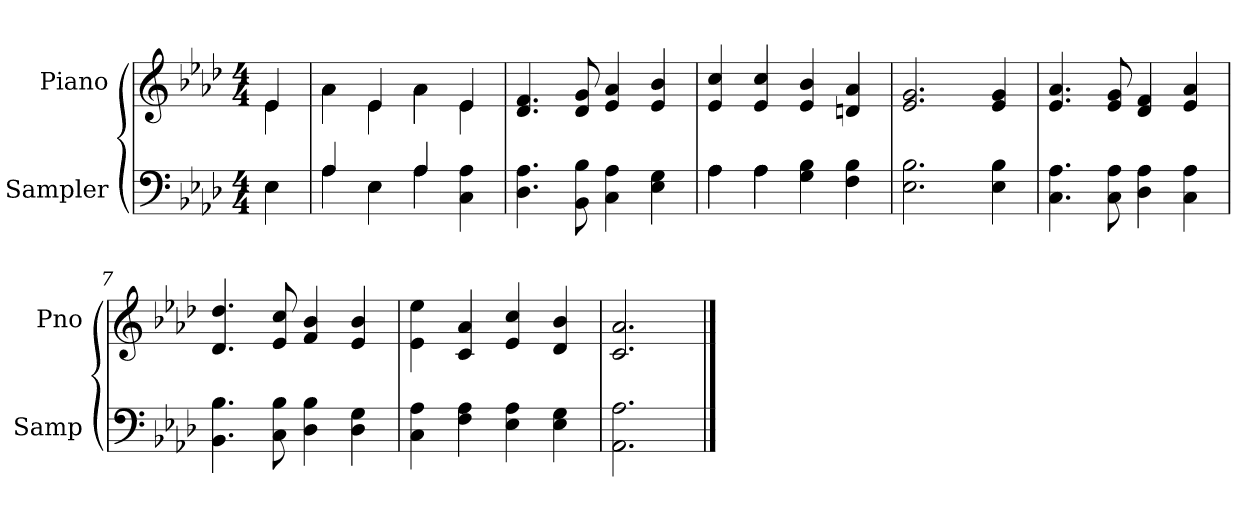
**kern	**kern
*part2	*part1
*staff2	*staff1
*I"Sampler	*I"Piano
*I'Samp	*I'Pno
*clefF4	*clefG2
*k[b-e-a-d-]	*k[b-e-a-d-]
*A-:	*A-:
*M4/4	*M4/4
=1	=1
*^	*^
4E-\	4E-	4e-/	4e-
=2	=2	=2	=2
4A-/	4A-	4a-\	4a-
4E-\	4E-	4e-/	4e-
4A-/	4A-	4a-\	4a-
4C 4A-	4ryy	4e-/	4e-
*v	*v	*	*
*	*v	*v
=3	=3
4.D- 4.A-	4.d- 4.f
8BB- 8B-	8d- 8g
4C 4A-	4e- 4a-
4E- 4G	4e- 4b-
=4	=4
*^	*
4A-\	4A-	4e- 4cc
4A-\	4A-	4e- 4cc
4G 4B-	2ryy	4e- 4b-
4F 4B-	.	4dn 4a-
*v	*v	*
=5	=5
2.E- 2.B-	2.e- 2.g
4E- 4B-	4e- 4g
=6	=6
4.C 4.A-	4.e- 4.a-
8C 8A-	8e- 8g
4D- 4A-	4d- 4f
4C 4A-	4e- 4a-
=7	=7
4.BB- 4.B-	4.d- 4.dd-
8C 8B-	8e- 8cc
4D- 4B-	4f 4b-
4D- 4G	4e- 4b-
=8	=8
4C 4A-	4e-\ 4ee-\
4F 4A-	4c 4a-
4E- 4A-	4e- 4cc
4E- 4G	4d- 4b-
=9	=9
2.AA- 2.A-	2.c 2.a-
==	==
*-	*-
